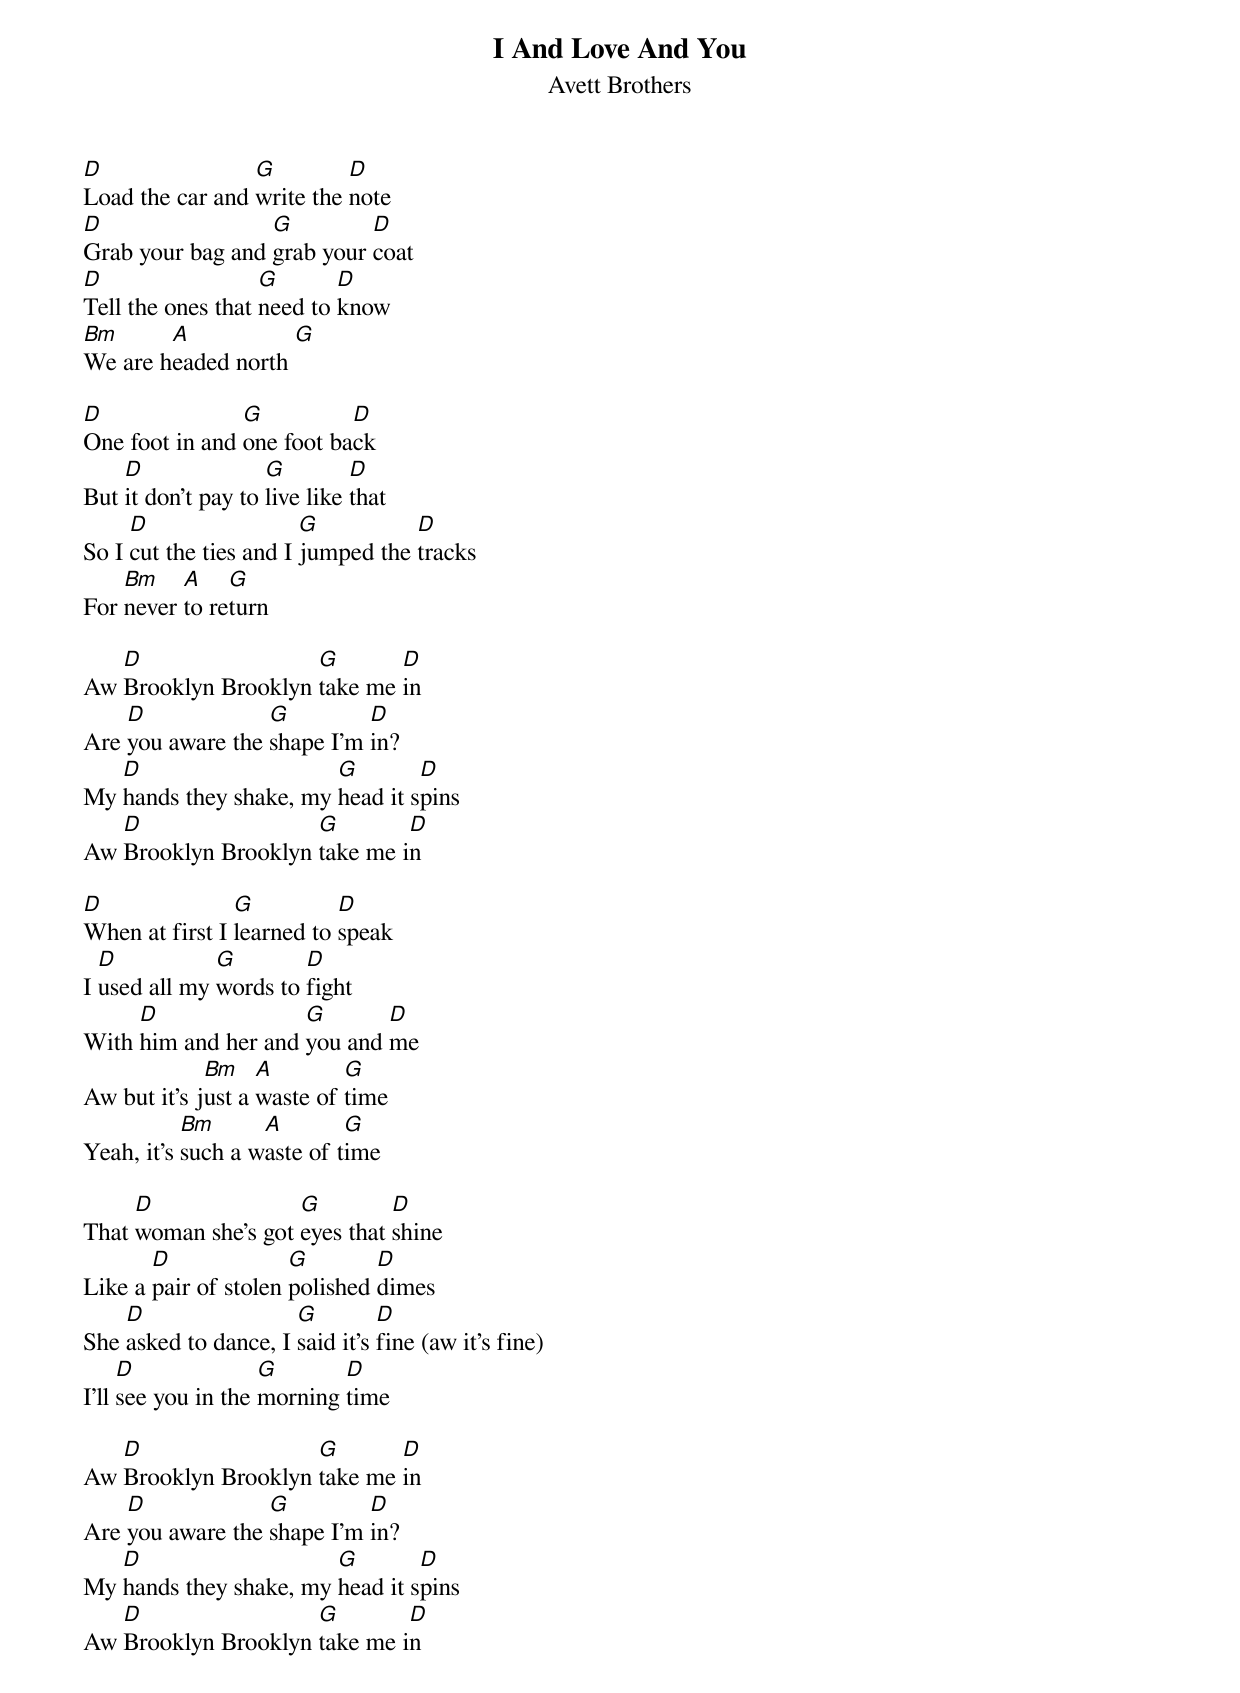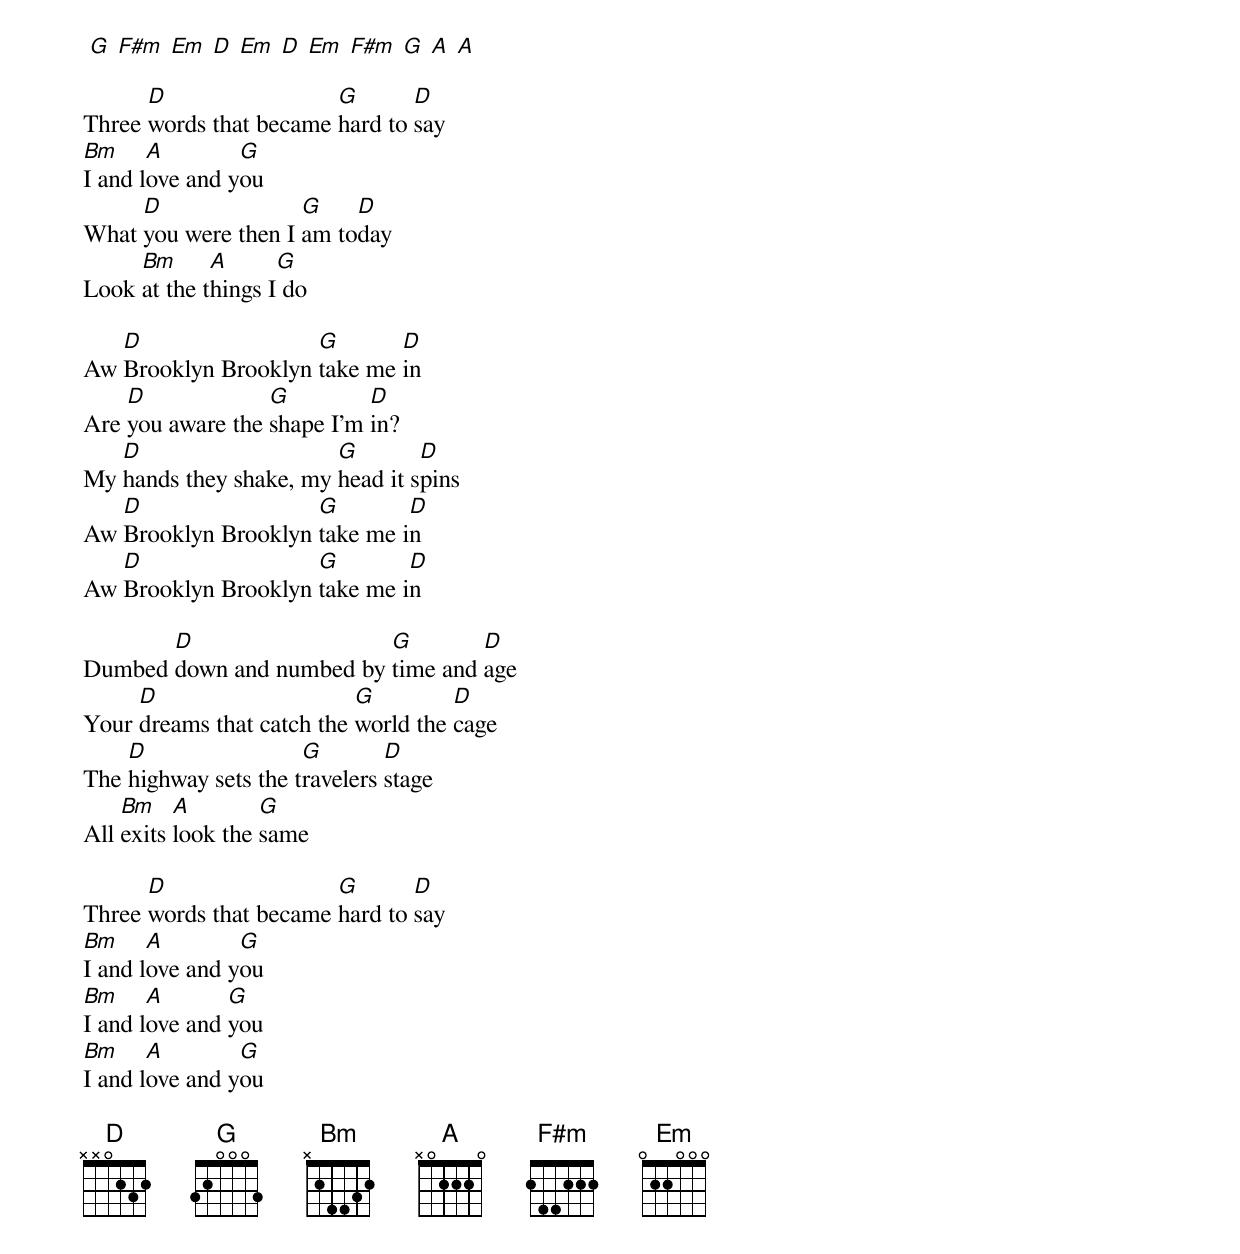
{title: I And Love And You}
{subtitle: Avett Brothers}
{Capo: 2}

[D]Load the car and [G]write the [D]note
[D]Grab your bag and [G]grab your [D]coat
[D]Tell the ones that [G]need to [D]know
[Bm]We are h[A]eaded north [G]

[D]One foot in and [G]one foot ba[D]ck
But [D]it don't pay to [G]live like [D]that
So I [D]cut the ties and I [G]jumped the [D]tracks
For [Bm]never [A]to re[G]turn

Aw [D]Brooklyn Brooklyn [G]take me [D]in
Are [D]you aware the [G]shape I'm [D]in?
My [D]hands they shake, my [G]head it s[D]pins
Aw [D]Brooklyn Brooklyn [G]take me i[D]n

[D]When at first I [G]learned to [D]speak
I [D]used all my [G]words to [D]fight
With [D]him and her and [G]you and [D]me
Aw but it's j[Bm]ust a [A]waste of [G]time
Yeah, it's [Bm]such a w[A]aste of t[G]ime

That [D]woman she's got [G]eyes that [D]shine
Like a [D]pair of stolen [G]polished [D]dimes
She [D]asked to dance, I [G]said it's [D]fine (aw it's fine)
I'll [D]see you in the [G]morning [D]time

Aw [D]Brooklyn Brooklyn [G]take me [D]in
Are [D]you aware the [G]shape I'm [D]in?
My [D]hands they shake, my [G]head it s[D]pins
Aw [D]Brooklyn Brooklyn [G]take me i[D]n

 [G] [F#m] [Em] [D] [Em] [D] [Em] [F#m] [G] [A] [A]

Three [D]words that became [G]hard to [D]say
[Bm]I and l[A]ove and y[G]ou
What [D]you were then I [G]am to[D]day
Look [Bm]at the t[A]hings I[G] do

Aw [D]Brooklyn Brooklyn [G]take me [D]in
Are [D]you aware the [G]shape I'm [D]in?
My [D]hands they shake, my [G]head it s[D]pins
Aw [D]Brooklyn Brooklyn [G]take me i[D]n
Aw [D]Brooklyn Brooklyn [G]take me i[D]n

Dumbed [D]down and numbed by [G]time and [D]age
Your [D]dreams that catch the [G]world the [D]cage
The [D]highway sets the t[G]ravelers [D]stage
All [Bm]exits [A]look the [G]same

Three [D]words that became [G]hard to [D]say
[Bm]I and l[A]ove and y[G]ou
[Bm]I and l[A]ove and [G]you
[Bm]I and l[A]ove and y[G]ou

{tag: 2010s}
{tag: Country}
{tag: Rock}
